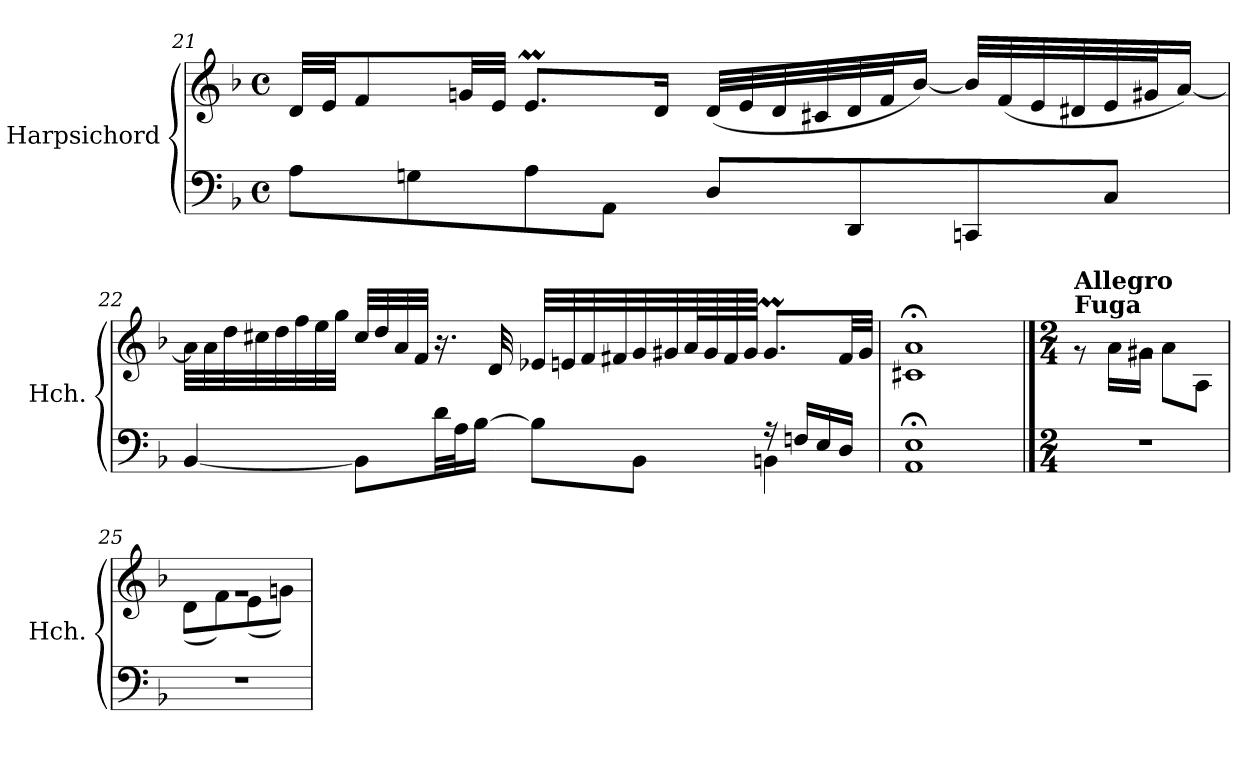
**kern	**kern
*part1	*part1
*staff2	*staff1
*I"Harpsichord	*
*I'Hch.	*
*clefF4	*clefG2
*k[b-]	*k[b-]
*M4/4	*M4/4
*met(c)	*met(c)
=21	=21
8A\L	32d/LLL
.	32e/JJ
.	8f/
8Gn\	.
.	32gn/LL
.	32e/JJJ
8A\	8.em/L
8AA\J	.
.	16d/Jk
8D/L	(<32d/LLL
.	32e/
.	32d/
.	32c#X/
8DD/	32d/
.	32f/J
.	[16b-/JJ)
8CCn/	32b-/LLL]
.	(<32f/
.	32e/
.	32d#X/
8C/J	32e/
.	32g#X/J
.	[16a/JJ)
!!LO:PB:g=z
=22	=22
*^	*
[4BB-/	2ryy	32a\LLL]
.	.	(>32a\
.	.	32dd\
.	.	32cc#X\
.	.	32dd\
.	.	32ff\
.	.	32ee\
.	.	32gg\JJJ
8BB-\L]	.	32cc#/LLL
.	.	32dd/
.	.	32a/
.	.	32f/JJJ
32d\LL	.	16.r
32A\J	.	.
[16B-\JJ)	.	.
.	.	32d/
8B-\L]	4ryy	32e-X/LLL
.	.	32en/
.	.	32f/
.	.	32f#X/
8BB-\J	.	32g/
.	.	32g#X/
.	.	64a/L
.	.	64g#/
.	.	64f#/
.	.	64g#/JJJJ
16r	4BBn\	8.g#m/L
16Fn/LL	.	.
16E/	.	.
16D/JJ	.	32f#/LL
.	.	32g#/JJJ
*v	*v	*
=23	=23
1AA;< 1E;<	1c#X;< 1a;<
!!LO:LB:g=z
==24	==24
*M2/4	*M2/4
*	*^
!	!LO:TX:a:B:t=Fuga	!
!	!LO:TX:a:B:t=Allegro	!
2r	2rg	8r
.	.	16a\LL
.	.	16g#X\JJ
.	.	8a\L
.	.	8A\J
=25	=25	=25
2r	2rg	(<8d\L
.	.	8f\)
.	.	(<8e\
.	.	8gn\J)
*	*v	*v
=	=
*-	*-
